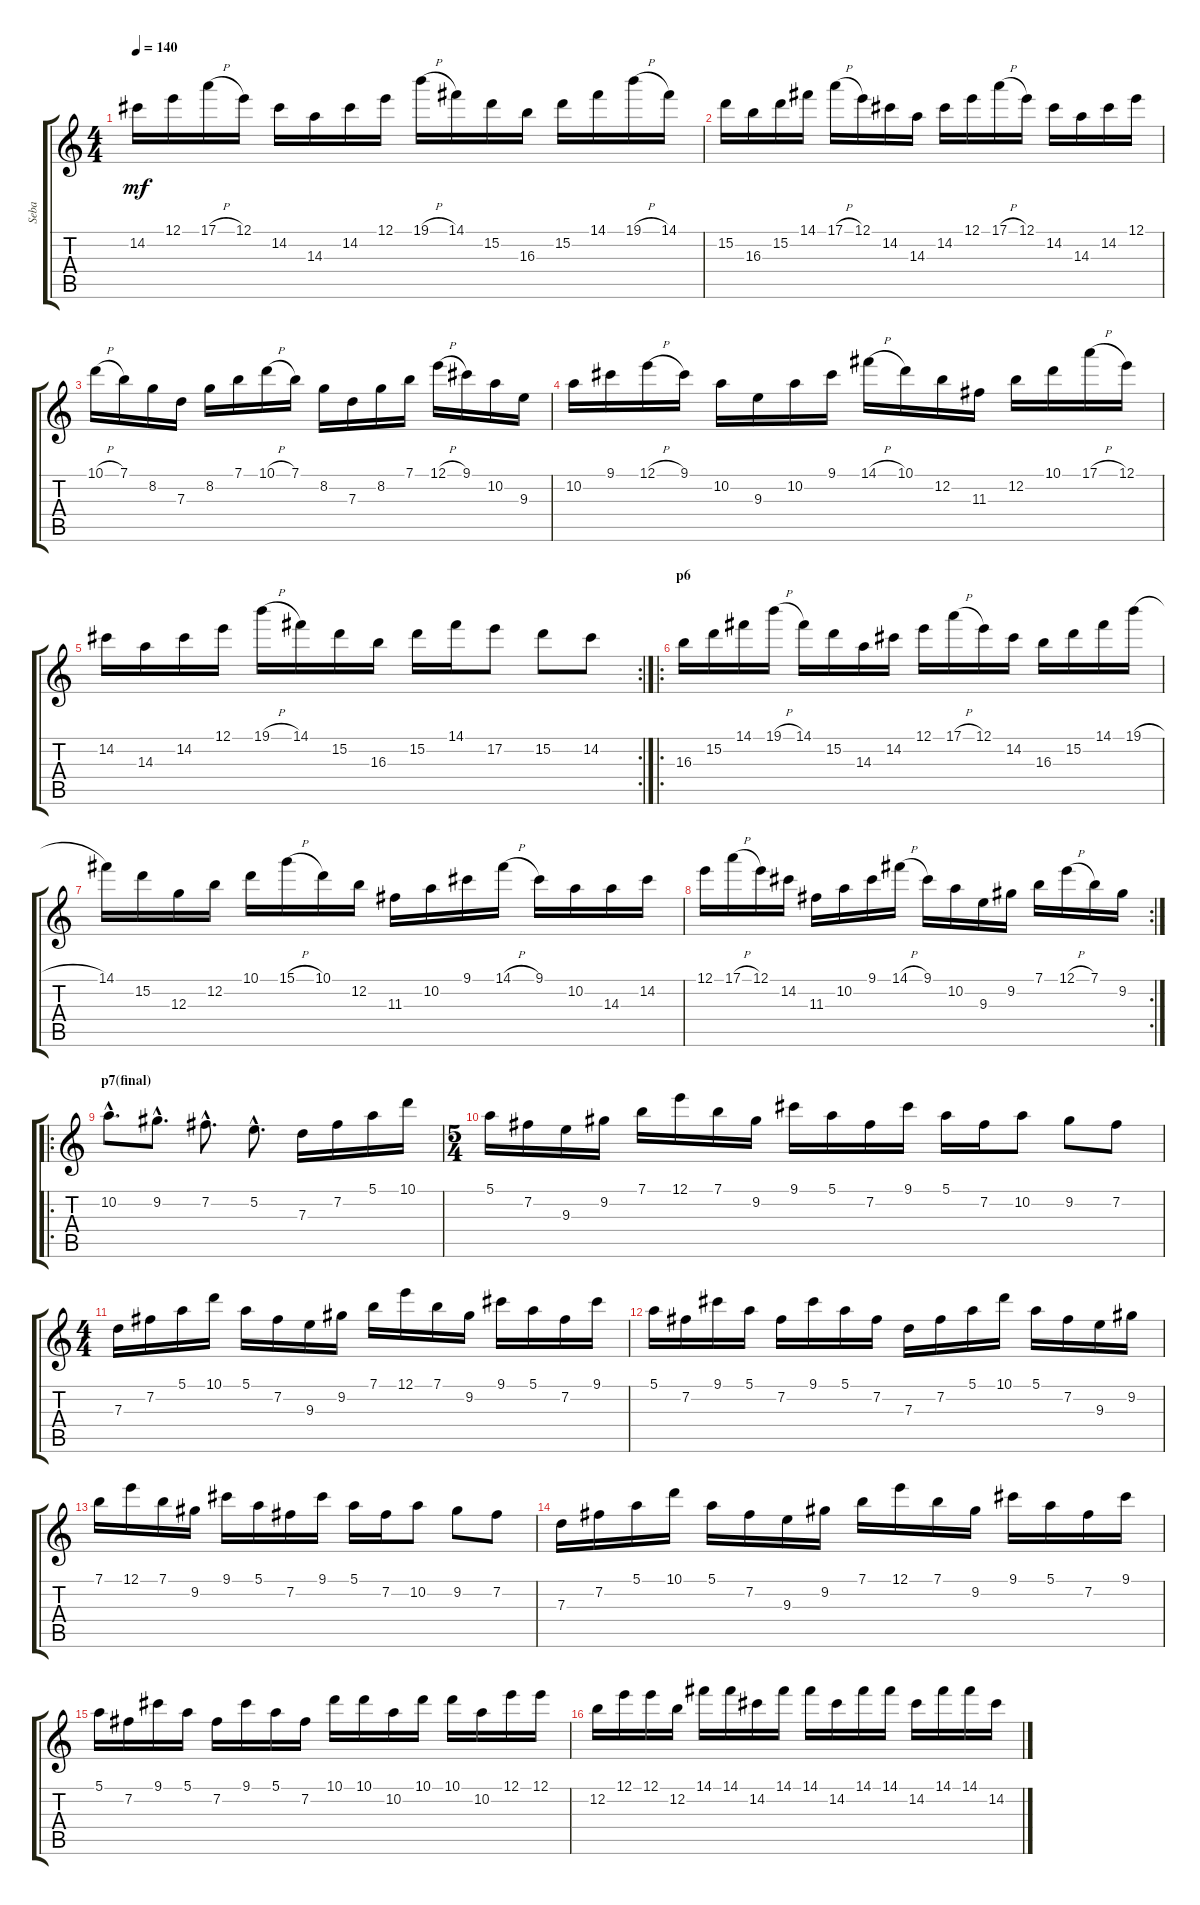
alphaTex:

\track ("Seba" "Seba") {instrument distortionguitar}
\staff {score tabs}
\tuning (E4 B3 G3 D3 A2 E2) {hide}
\ts (4 4)
\tempo 140
\clef g2
\ks c
14.2.16{dy mf} 12.1.16 17.1{h}.16 12.1.16 14.2.16 14.3.16 14.2.16 12.1.16 19.1{h}.16 14.1.16 15.2.16 16.3.16 15.2.16 14.1.16 19.1{h}.16 14.1.16 |
15.2.16 16.3.16 15.2.16 14.1.16 17.1{h}.16 12.1.16 14.2.16 14.3.16 14.2.16 12.1.16 17.1{h}.16 12.1.16 14.2.16 14.3.16 14.2.16 12.1.16 |
10.1{h}.16 7.1.16 8.2.16 7.3.16 8.2.16 7.1.16 10.1{h}.16 7.1.16 8.2.16 7.3.16 8.2.16 7.1.16 12.1{h}.16 9.1.16 10.2.16 9.3.16 |
10.2.16 9.1.16 12.1{h}.16 9.1.16 10.2.16 9.3.16 10.2.16 9.1.16 14.1{h}.16 10.1.16 12.2.16 11.3.16 12.2.16 10.1.16 17.1{h}.16 12.1.16 |
\rc 2
14.2.16 14.3.16 14.2.16 12.1.16 19.1{h}.16 14.1.16 15.2.16 16.3.16 15.2.16 14.1.16 17.2.8 15.2.8 14.2.8 |
\ro
\section ("" "p6")
16.3.16 15.2.16 14.1.16 19.1{h}.16 14.1.16 15.2.16 14.3.16 14.2.16 12.1.16 17.1{h}.16 12.1.16 14.2.16 16.3.16 15.2.16 14.1.16 19.1{h}.16 |
14.1.16 15.2.16 12.3.16 12.2.16 10.1.16 15.1{h}.16 10.1.16 12.2.16 11.3.16 10.2.16 9.1.16 14.1{h}.16 9.1.16 10.2.16 14.3.16 14.2.16 |
\rc 2
12.1.16 17.1{h}.16 12.1.16 14.2.16 11.3.16 10.2.16 9.1.16 14.1{h}.16 9.1.16 10.2.16 9.3.16 9.2.16 7.1.16 12.1{h}.16 7.1.16 9.2.16 |
\ro
\section ("" "p7(final)")
10.2{hac}.8{d} 9.2{hac}.8{d} 7.2{hac}.8{d} 5.2{hac}.8{d} 7.3.16 7.2.16 5.1.16 10.1.16 |
\ts (5 4)
5.1.16 7.2.16 9.3.16 9.2.16 7.1.16 12.1.16 7.1.16 9.2.16 9.1.16 5.1.16 7.2.16 9.1.16 5.1.16 7.2.16 10.2.8 9.2.8 7.2.8 |
\ts (4 4)
7.3.16 7.2.16 5.1.16 10.1.16 5.1.16 7.2.16 9.3.16 9.2.16 7.1.16 12.1.16 7.1.16 9.2.16 9.1.16 5.1.16 7.2.16 9.1.16 |
5.1.16 7.2.16 9.1.16 5.1.16 7.2.16 9.1.16 5.1.16 7.2.16 7.3.16 7.2.16 5.1.16 10.1.16 5.1.16 7.2.16 9.3.16 9.2.16 |
7.1.16 12.1.16 7.1.16 9.2.16 9.1.16 5.1.16 7.2.16 9.1.16 5.1.16 7.2.16 10.2.8 9.2.8 7.2.8 |
7.3.16 7.2.16 5.1.16 10.1.16 5.1.16 7.2.16 9.3.16 9.2.16 7.1.16 12.1.16 7.1.16 9.2.16 9.1.16 5.1.16 7.2.16 9.1.16 |
5.1.16 7.2.16 9.1.16 5.1.16 7.2.16 9.1.16 5.1.16 7.2.16 10.1.16 10.1.16 10.2.16 10.1.16 10.1.16 10.2.16 12.1.16 12.1.16 |
12.2.16 12.1.16 12.1.16 12.2.16 14.1.16 14.1.16 14.2.16 14.1.16 14.1.16 14.2.16 14.1.16 14.1.16 14.2.16 14.1.16 14.1.16 14.2.16
